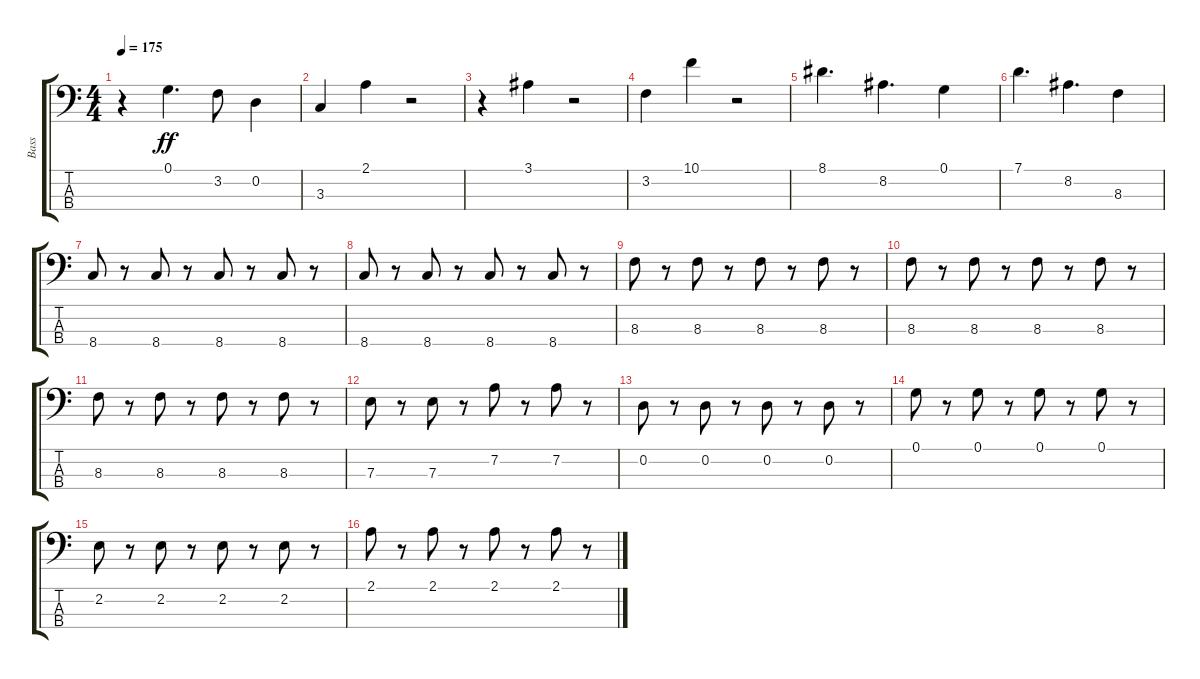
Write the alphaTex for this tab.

\track ("Bass" "Bass") {instrument electricbassfinger}
\staff {score tabs}
\tuning (G2 D2 A1 E1) {hide}
\ts (4 4)
\tempo 175
\clef f4
\ks c
r.4{dy ff} 0.1.4{d} 3.2.8 0.2.4 |
3.3.4 2.1.4 r.2 |
r.4 3.1.4 r.2 |
3.2.4 10.1.4 r.2 |
8.1.4{d} 8.2.4{d} 0.1.4 |
7.1.4{d} 8.2.4{d} 8.3.4 |
8.4.8 r.8 8.4.8 r.8 8.4.8 r.8 8.4.8 r.8 |
8.4.8 r.8 8.4.8 r.8 8.4.8 r.8 8.4.8 r.8 |
8.3.8 r.8 8.3.8 r.8 8.3.8 r.8 8.3.8 r.8 |
8.3.8 r.8 8.3.8 r.8 8.3.8 r.8 8.3.8 r.8 |
8.3.8 r.8 8.3.8 r.8 8.3.8 r.8 8.3.8 r.8 |
7.3.8 r.8 7.3.8 r.8 7.2.8 r.8 7.2.8 r.8 |
0.2.8 r.8 0.2.8 r.8 0.2.8 r.8 0.2.8 r.8 |
0.1.8 r.8 0.1.8 r.8 0.1.8 r.8 0.1.8 r.8 |
2.2.8 r.8 2.2.8 r.8 2.2.8 r.8 2.2.8 r.8 |
2.1.8 r.8 2.1.8 r.8 2.1.8 r.8 2.1.8 r.8
